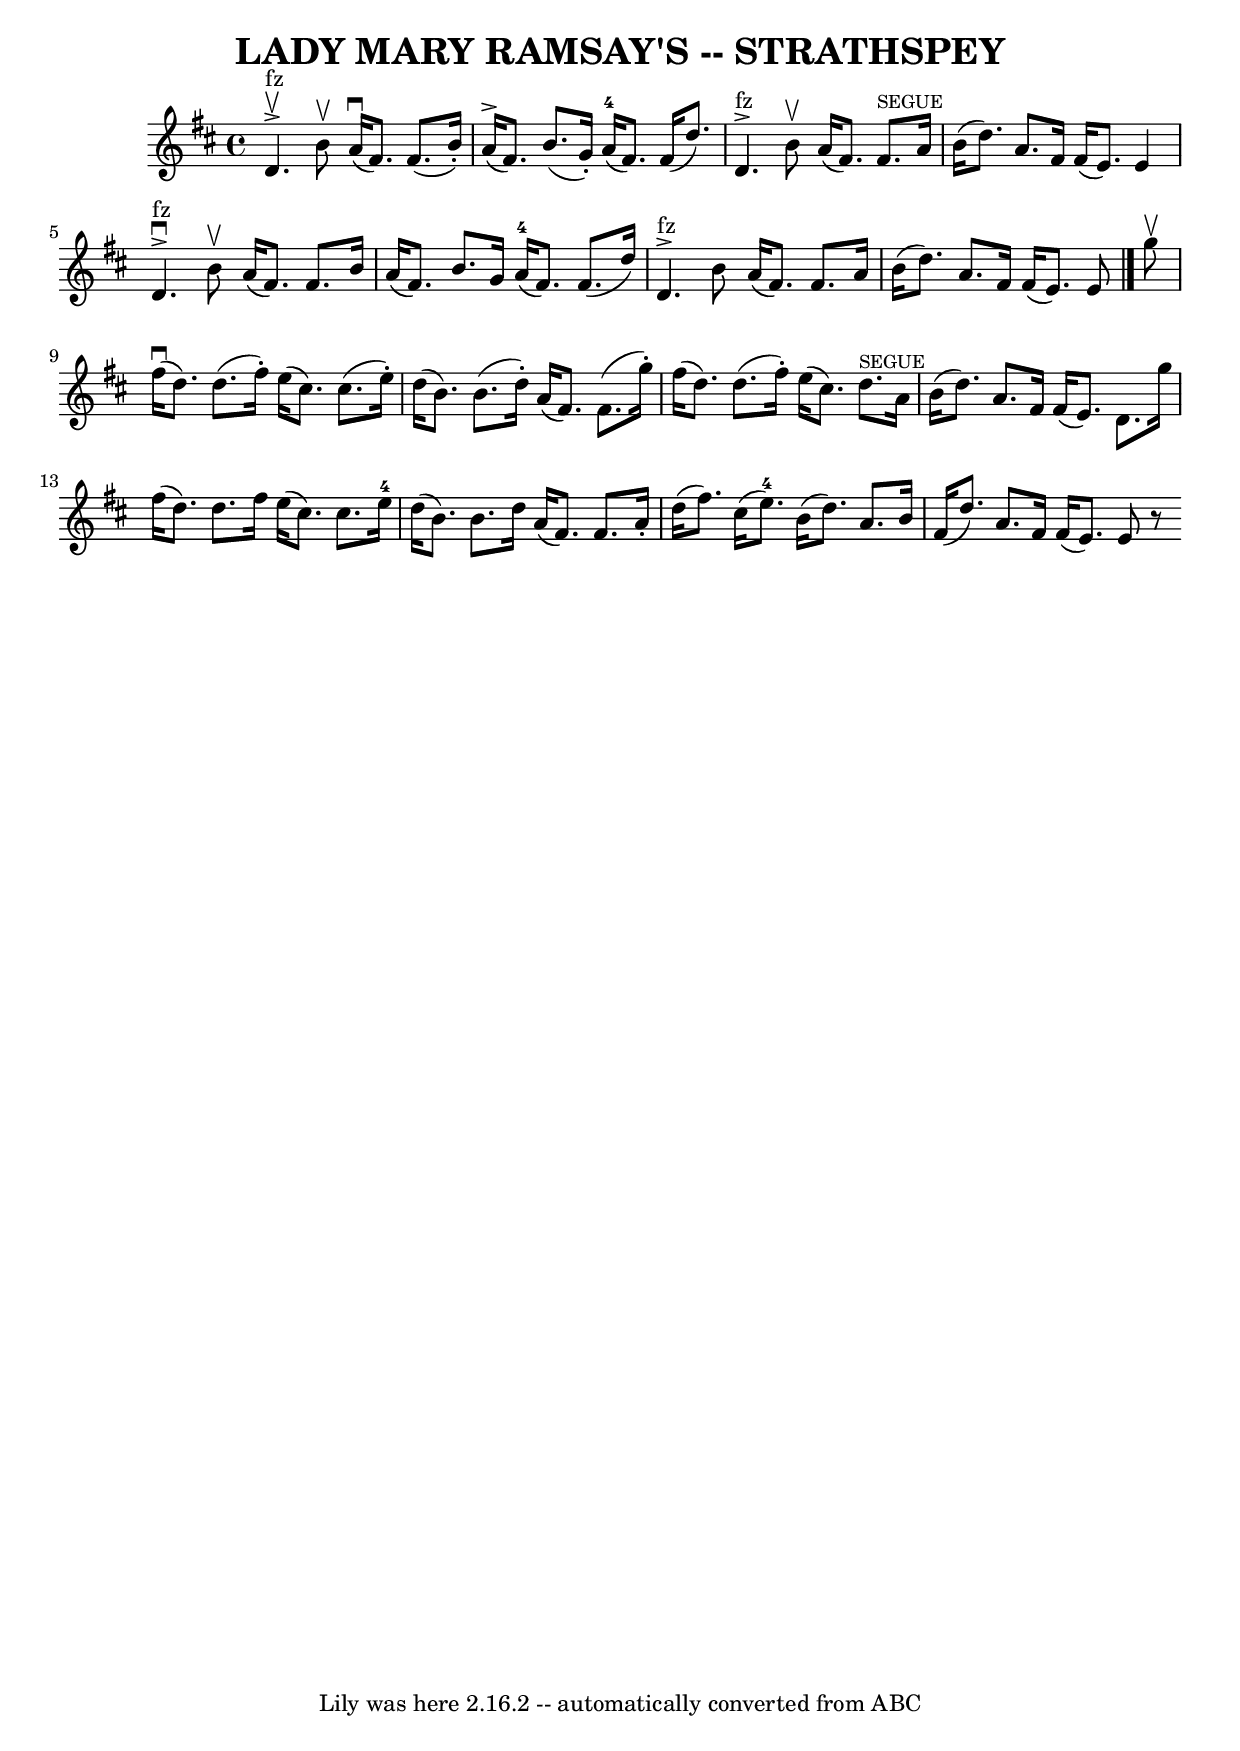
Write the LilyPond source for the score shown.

\version "2.16.2"
\include "Mammoth.ily"
\header {
  %% book = "Ryan's Mammoth Collection of Fiddle Tunes"
 crossRefNumber = "1"
 footnotes = ""
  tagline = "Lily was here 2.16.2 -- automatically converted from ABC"
  title = "LADY MARY RAMSAY'S -- STRATHSPEY"

}
voicedefault =  {


  \override Staff.TimeSignature #'style = #'C
  \time 4/4 
  \key d \major d'4.^"fz"^\upbow^\accent b'8^\upbow a'16 (^\downbow fs'8.) fs'8. (b'16-.)    |
 a'16 (^\accent fs'8.) b'8. (g'16-.) a'16-4(fs'8.) fs'16 (d''8. )    |
 d'4.^"fz"^\accent b'8^\upbow a'16 (fs'8.) fs'8.^\segue a'16     |
 b'16 (d''8.) a'8. fs'16 fs'16 (e'8.) e'4     |
 d'4.^"fz"^\accent^\downbow b'8^\upbow a'16 (fs'8.) fs'8. b'16    |
 a'16 (fs'8.) b'8. g'16 a'16-4(fs'8.) fs'8. (d''16)    |
 d'4.^"fz"^\accent b'8 a'16 (fs'8.) fs'8. a'16  |
 b'16 (d''8.) a'8. fs'16 fs'16 (e'8.) e'8     \bar "|." g''8^\upbow    |
 fs''16 (^\downbow d''8.) d''8. (fs''16-.) e''16 (cs''8.) cs''8. (e''16-.)     |
 d''16 (b'8.) b'8. (d''16-.) a'16 (fs'8.) fs'8. (g''16-.)    |
 fs''16 (d''8.) d''8. (fs''16-.) e''16 (cs''8.) d''8.^\segue a'16    |
 b'16 ( d''8.) a'8. fs'16 fs'16 (e'8.) d'8. g''16     |
  
 fs''16 (d''8.) d''8. fs''16 e''16 (cs''8.) cs''8. e''16-4    |
 d''16 (b'8.) b'8. d''16    |
 a'16 (fs'8.) fs'8. a'16-.   |
 d''16 (fs''8.) cs''16 (e''8.-4) b'16 (d''8.) a'8. b'16     |
  
 fs'16 (d''8.) a'8. fs'16 fs'16 (e'8.) e'8    r8      \bar " |."   

}

\score{
  <<

    \context Staff="default"
    {
      \voicedefault 
      
    }

  >>
  \layout {
    
  }
  \midi {
  }

}
